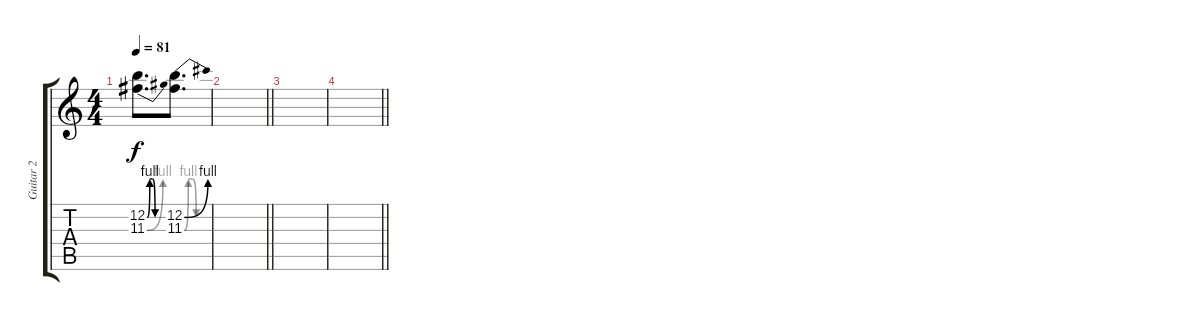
\track ("Guitar 2" "Guitar 2") {instrument overdrivenguitar}
\staff {score tabs}
\tuning (E4 B3 G3 D3 A2 E2) {hide}
\ts (4 4)
\tempo 81
\clef g2
\ks c
(12.2{be (custom 0 0 10 4 20 4 30 0 60 0)} 11.3{be (bend 0 0 60 4)}).8{d dy f} (12.2{be (bend 0 0 60 4)} 11.3{be (custom 0 0 10 4 20 4 30 0 60 0)}).8{d} |
\barLineRight lightlight
|
|
\barLineRight lightlight
